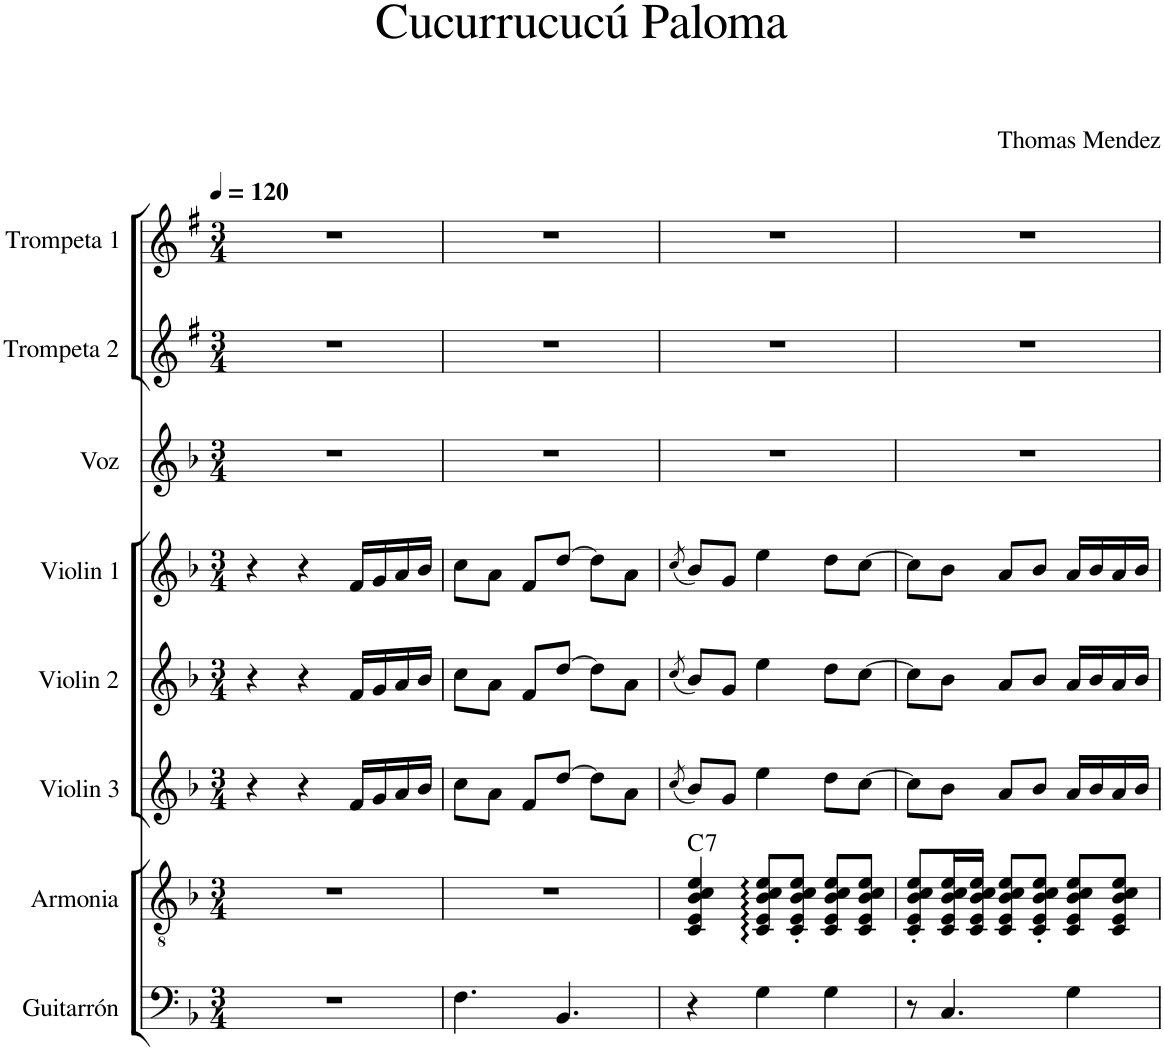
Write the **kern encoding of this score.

**kern	**kern	**harte	**kern	**kern	**kern	**kern	**kern	**kern
*part8	*part7	*part7	*part6	*part5	*part4	*part3	*part2	*part1
*staff8	*staff7	*	*staff6	*staff5	*staff4	*staff3	*staff2	*staff1
*I"Guitarrón	*I"Armonia	*	*I"Violin 3	*I"Violin 2	*I"Violin 1	*I"Voz	*I"Trompeta 2	*I"Trompeta 1
*	*I'Arm.	*	*I'Vln.3	*I'Vln.2	*I'Vln.1	*I'Voz	*I'Tpt.2	*I'Tpt.1
*clefF4	*clefGv2	*	*clefG2	*clefG2	*clefG2	*clefG2	*clefG2	*clefG2
*Trd7c12	*	*	*	*	*	*	*Trd1c2	*Trd1c2
*k[b-]	*k[b-]	*	*k[b-]	*k[b-]	*k[b-]	*k[b-]	*k[f#]	*k[f#]
*M3/4	*M3/4	*	*M3/4	*M3/4	*M3/4	*M3/4	*M3/4	*M3/4
*MM120	*MM120	*	*MM120	*MM120	*MM120	*MM120	*MM120	*MM120
=1	=1	=1	=1	=1	=1	=1	=1	=1
2.r	2.r	.	4r	4r	4r	2.r	2.r	2.r
.	.	.	4r	4r	4r	.	.	.
.	.	.	16f/LL	16f/LL	16f/LL	.	.	.
.	.	.	16g/	16g/	16g/	.	.	.
.	.	.	16a/	16a/	16a/	.	.	.
.	.	.	16b-/JJ	16b-/JJ	16b-/JJ	.	.	.
=2	=2	=2	=2	=2	=2	=2	=2	=2
4.F\	2.r	.	8cc\L	8cc\L	8cc\L	2.r	2.r	2.r
.	.	.	8a\J	8a\J	8a\J	.	.	.
.	.	.	8f/L	8f/L	8f/L	.	.	.
4.BB-/	.	.	[8dd/J	[8dd/J	[8dd/J	.	.	.
.	.	.	8dd\L]	8dd\L]	8dd\L]	.	.	.
.	.	.	8a\J	8a\J	8a\J	.	.	.
=3	=3	=3	=3	=3	=3	=3	=3	=3
.	.	.	(8qcc/	(8qcc/	(8qcc/	.	.	.
!	!	!LO:H:kt=7	!	!	!	!	!	!
4r	4C/ 4E/ 4B-/ 4c/ 4e/	C:7	8b-/L)	8b-/L)	8b-/L)	2.r	2.r	2.r
.	.	.	8g/J	8g/J	8g/J	.	.	.
4G\	8C/ 8E/ 8B-/ 8c/ 8e/L	.	4ee\	4ee\	4ee\	.	.	.
.	8C/' 8E/' 8B-/' 8c/' 8e/'J	.	.	.	.	.	.	.
4G\	8C/ 8E/ 8B-/ 8c/ 8e/L	.	8dd\L	8dd\L	8dd\L	.	.	.
.	8C/ 8E/ 8B-/ 8c/ 8e/J	.	[8cc\J	[8cc\J	[8cc\J	.	.	.
=4	=4	=4	=4	=4	=4	=4	=4	=4
8r	8C/' 8E/' 8B-/' 8c/' 8e/'L	.	8cc\L]	8cc\L]	8cc\L]	2.r	2.r	2.r
4.C/	16C/ 16E/ 16B-/ 16c/ 16e/L	.	8b-\J	8b-\J	8b-\J	.	.	.
.	16C/ 16E/ 16B-/ 16c/ 16e/JJ	.	.	.	.	.	.	.
.	8C/ 8E/ 8B-/ 8c/ 8e/L	.	8a/L	8a/L	8a/L	.	.	.
.	8C/' 8E/' 8B-/' 8c/' 8e/'J	.	8b-/J	8b-/J	8b-/J	.	.	.
4G\	8C/ 8E/ 8B-/ 8c/ 8e/L	.	16a/LL	16a/LL	16a/LL	.	.	.
.	.	.	16b-/	16b-/	16b-/	.	.	.
.	8C/ 8E/ 8B-/ 8c/ 8e/J	.	16a/	16a/	16a/	.	.	.
.	.	.	16b-/JJ	16b-/JJ	16b-/JJ	.	.	.
=	=	=	=	=	=	=	=	=
*-	*-	*-	*-	*-	*-	*-	*-	*-
